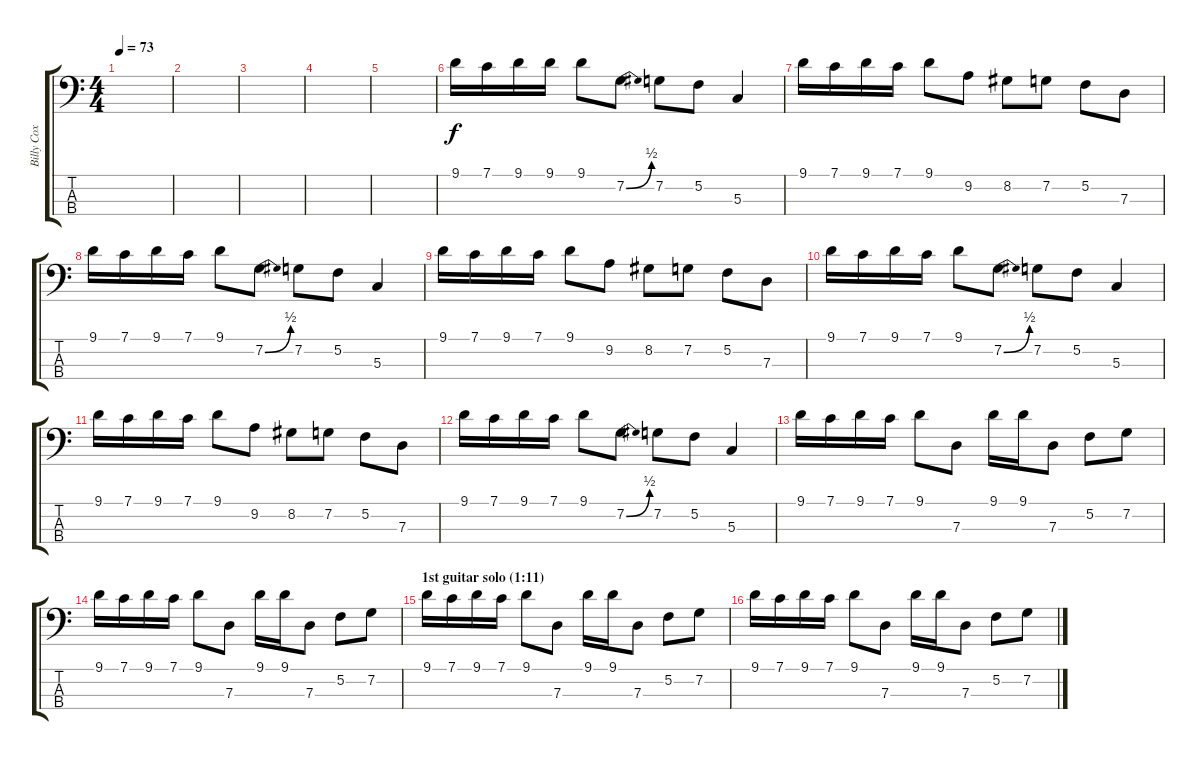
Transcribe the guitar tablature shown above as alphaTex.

\track ("Billy Cox" "Billy Cox") {instrument electricbassfinger}
\staff {score tabs}
\tuning (F2 C2 G1 D1) {hide}
\ts (4 4)
\tempo 73
\clef f4
\ks c
|
|
|
|
|
9.1.16 7.1.16 9.1.16 9.1.16 9.1.8 7.2{be (bend 0 0 60 2)}.8 7.2.8 5.2.8 5.3.4 |
9.1.16 7.1.16 9.1.16 7.1.16 9.1.8 9.2.8 8.2.8 7.2.8 5.2.8 7.3.8 |
9.1.16 7.1.16 9.1.16 7.1.16 9.1.8 7.2{be (bend 0 0 60 2)}.8 7.2.8 5.2.8 5.3.4 |
9.1.16 7.1.16 9.1.16 7.1.16 9.1.8 9.2.8 8.2.8 7.2.8 5.2.8 7.3.8 |
9.1.16 7.1.16 9.1.16 7.1.16 9.1.8 7.2{be (bend 0 0 60 2)}.8 7.2.8 5.2.8 5.3.4 |
9.1.16 7.1.16 9.1.16 7.1.16 9.1.8 9.2.8 8.2.8 7.2.8 5.2.8 7.3.8 |
9.1.16 7.1.16 9.1.16 7.1.16 9.1.8 7.2{be (bend 0 0 60 2)}.8 7.2.8 5.2.8 5.3.4 |
9.1.16 7.1.16 9.1.16 7.1.16 9.1.8 7.3.8 9.1.16 9.1.16 7.3.8 5.2.8 7.2.8 |
9.1.16 7.1.16 9.1.16 7.1.16 9.1.8 7.3.8 9.1.16 9.1.16 7.3.8 5.2.8 7.2.8 |
\section ("" "1st guitar solo (1:11)")
9.1.16 7.1.16 9.1.16 7.1.16 9.1.8 7.3.8 9.1.16 9.1.16 7.3.8 5.2.8 7.2.8 |
9.1.16 7.1.16 9.1.16 7.1.16 9.1.8 7.3.8 9.1.16 9.1.16 7.3.8 5.2.8 7.2.8
